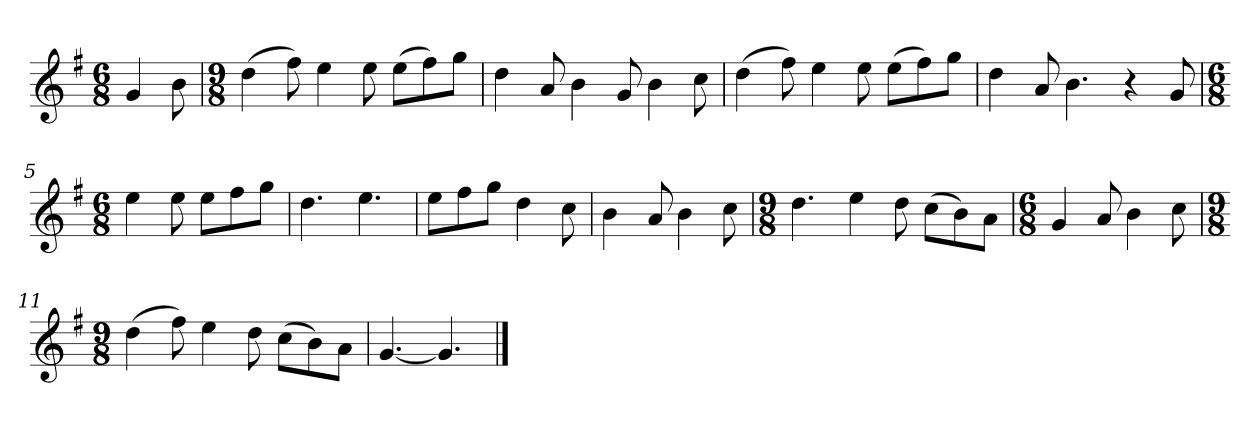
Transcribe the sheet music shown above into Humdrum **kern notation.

**kern
*part1
*staff1
*k[f#]
*M6/8
*MM120
=
4g
8b
=1
*M9/8
(4dd
8ff#)
4ee
8ee
(8eeL
8ff#)
8ggJ
=2
4dd
8a
4b
8g
4b
8cc
=3
(4dd
8ff#)
4ee
8ee
(8eeL
8ff#)
8ggJ
=4
4dd
8a
4.b
4r
8g
=5
*M6/8
4ee
8ee
8eeL
8ff#
8ggJ
=6
4.dd
4.ee
=7
8eeL
8ff#
8ggJ
4dd
8cc
=8
4b
8a
4b
8cc
=9
*M9/8
4.dd
4ee
8dd
(8ccL
8b)
8aJ
=10
*M6/8
4g
8a
4b
8cc
=11
*M9/8
(4dd
8ff#)
4ee
8dd
(8ccL
8b)
8aJ
=12
[4.g
4.g]
==
*-
